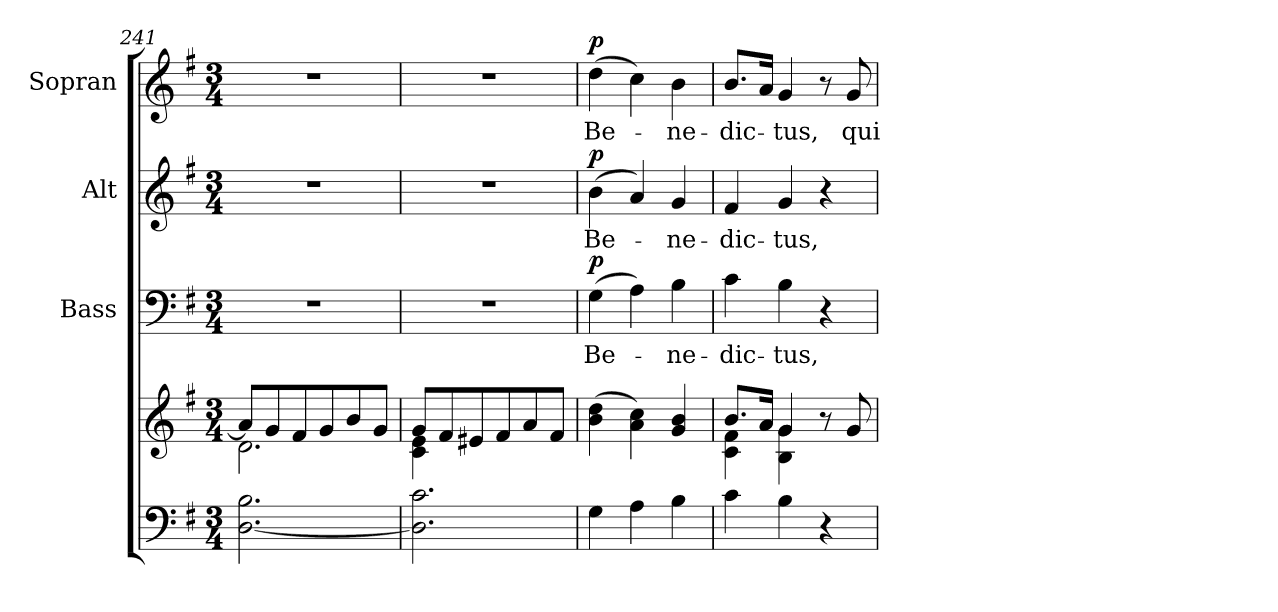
**kern	**kern	**kern	**text	**dynam	**kern	**text	**dynam	**kern	**text	**dynam
*part4	*part4	*part3	*part3	*part3	*part2	*part2	*part2	*part1	*part1	*part1
*staff5	*staff4	*staff3	*staff3	*staff3	*staff2	*staff2	*staff2	*staff1	*staff1	*staff1
*	*	*I"Bass	*	*	*I"Alt	*	*	*I"Sopran	*	*
*	*	*I'B.	*	*	*I'A.	*	*	*I'S.	*	*
*clefF4	*clefG2	*clefF4	*	*	*clefG2	*	*	*clefG2	*	*
*k[f#]	*k[f#]	*k[f#]	*	*	*k[f#]	*	*	*k[f#]	*	*
*G:	*G:	*G:	*	*	*G:	*	*	*G:	*	*
*M3/4	*M3/4	*M3/4	*	*	*M3/4	*	*	*M3/4	*	*
=241	=241	=241	=241	=241	=241	=241	=241	=241	=241	=241
*	*^	*	*	*	*	*	*	*	*	*
[2.D\ 2.B\	8a/L]	2.d\	2.r	.	.	2.r	.	.	2.r	.	.
.	8g/	.	.	.	.	.	.	.	.	.	.
.	8f#/	.	.	.	.	.	.	.	.	.	.
.	8g/	.	.	.	.	.	.	.	.	.	.
.	8b/	.	.	.	.	.	.	.	.	.	.
.	8g/J	.	.	.	.	.	.	.	.	.	.
=242	=242	=242	=242	=242	=242	=242	=242	=242	=242	=242	=242
2.D\] 2.c\	8g/L	4c\ 4e\	2.r	.	.	2.r	.	.	2.r	.	.
.	8f#/	.	.	.	.	.	.	.	.	.	.
.	8e#X/	4ryy	.	.	.	.	.	.	.	.	.
.	8f#/	.	.	.	.	.	.	.	.	.	.
.	8a/	4ryy	.	.	.	.	.	.	.	.	.
.	8f#/J	.	.	.	.	.	.	.	.	.	.
*	*v	*v	*	*	*	*	*	*	*	*	*
!!LO:LB:g=z
=243	=243	=243	=243	=243	=243	=243	=243	=243	=243	=243
!	!	!	!LO:LY:b	!LO:DY:a	!	!LO:LY:b	!LO:DY:a	!	!LO:LY:b	!LO:DY:a
4G\	(>4b\ 4dd\	(>4G\	Be-	p	(>4b\	Be-	p	(>4dd\	Be-	p
4A\	4a\ 4cc\)	4A\)	.	.	4a/)	.	.	4cc\)	.	.
!	!	!	!LO:LY:b	!	!	!LO:LY:b	!	!	!LO:LY:b	!
4B\	4g/ 4b/	4B\	-ne-	.	4g/	-ne-	.	4b\	-ne-	.
=244	=244	=244	=244	=244	=244	=244	=244	=244	=244	=244
*	*^	*	*	*	*	*	*	*	*	*
!	!	!	!	!LO:LY:b	!	!	!LO:LY:b	!	!	!LO:LY:b	!
4c\	8.b/L	4c\ 4f#\	4c\	-dic-	.	4f#/	-dic-	.	8.b/L	-dic-	.
.	16a/Jk	.	.	.	.	.	.	.	16a/Jk	.	.
!	!	!	!	!LO:LY:b	!	!	!LO:LY:b	!	!	!LO:LY:b	!
4B\	4g/	4B\ 4g\	4B\	-tus,	.	4g/	-tus,	.	4g/	-tus,	.
4r	8ra	4ryy	4r	.	.	4r	.	.	8r	.	.
!	!	!	!	!	!	!	!	!	!	!LO:LY:b	!
.	8g/	.	.	.	.	.	.	.	8g/	qui	.
*	*v	*v	*	*	*	*	*	*	*	*	*
=	=	=	=	=	=	=	=	=	=	=
*-	*-	*-	*-	*-	*-	*-	*-	*-	*-	*-
